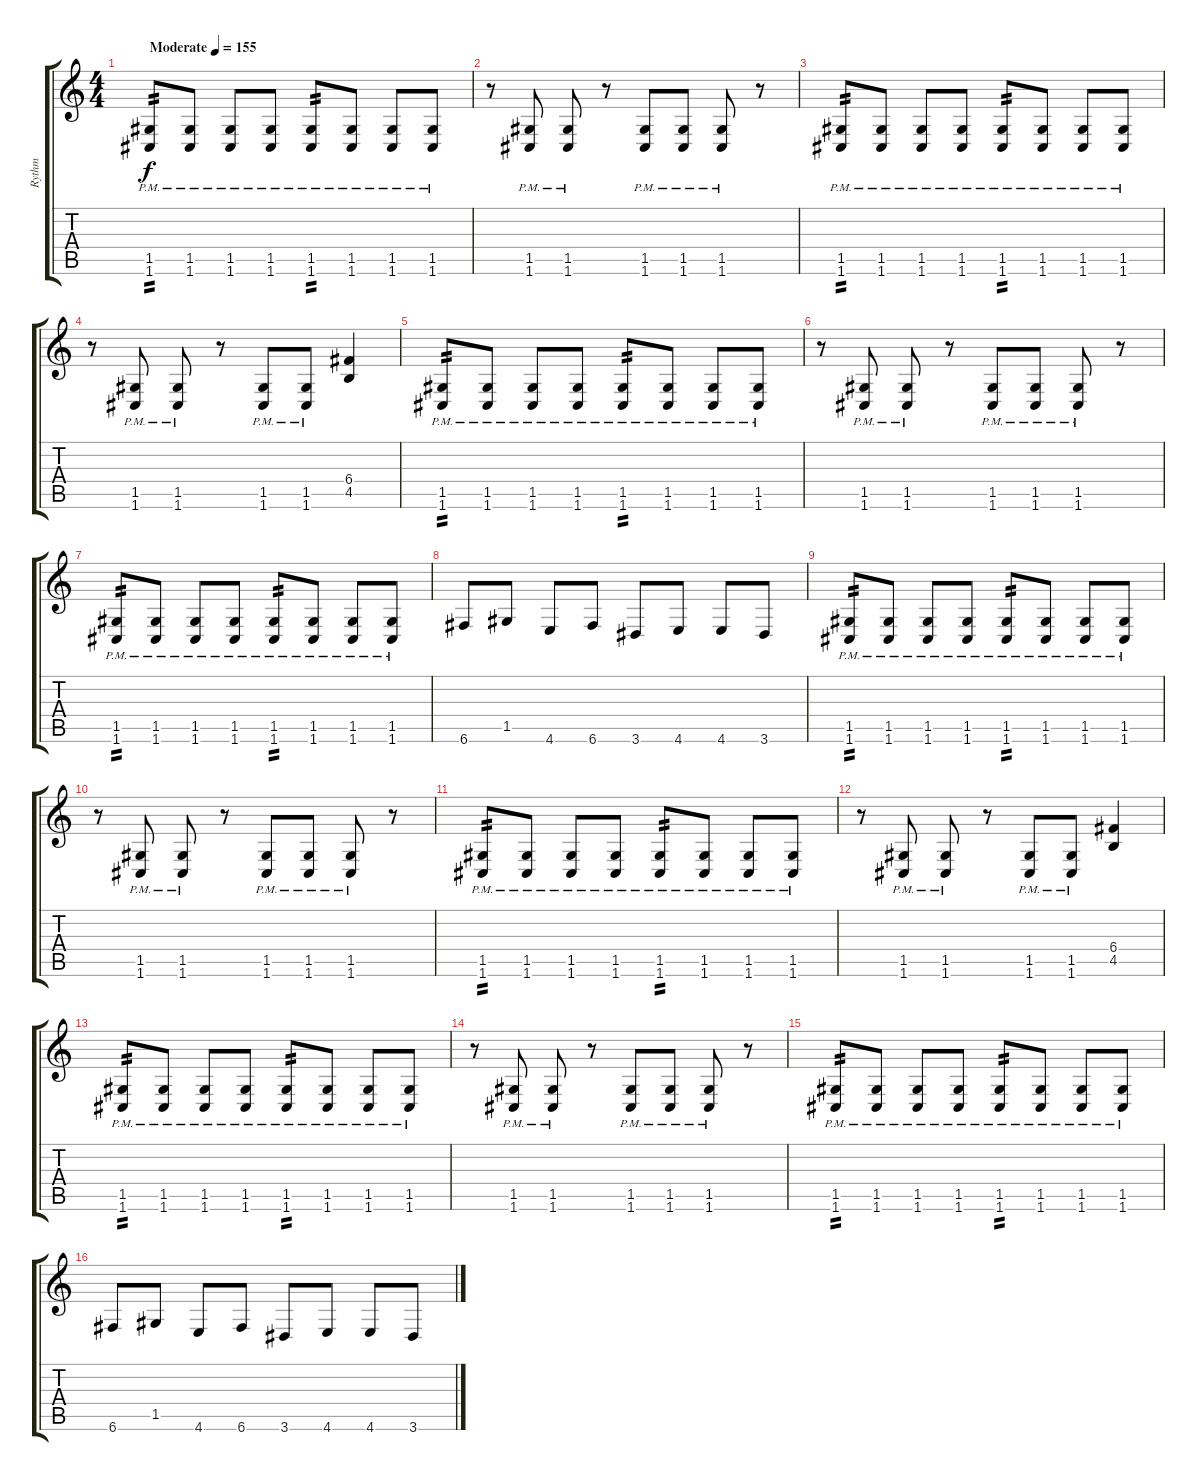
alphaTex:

\track ("Rythm" "Rythm") {instrument distortionguitar}
\staff {score tabs}
\tuning (D4 A3 F3 C3 G2 C2) {hide}
\ts (4 4)
\tempo (155 "Moderate")
\clef g2
\ks c
(1.5{pm} 1.6{pm}).8{tp 2 dy f instrument distortionguitar} (1.5{pm} 1.6{pm}).8 (1.5{pm} 1.6{pm}).8 (1.5{pm} 1.6{pm}).8 (1.5{pm} 1.6{pm}).8{tp 2} (1.5{pm} 1.6{pm}).8 (1.5{pm} 1.6{pm}).8 (1.5{pm} 1.6{pm}).8 |
r.8 (1.5{pm} 1.6{pm}).8 (1.5{pm} 1.6{pm}).8 r.8 (1.5{pm} 1.6{pm}).8 (1.5{pm} 1.6{pm}).8 (1.5{pm} 1.6{pm}).8 r.8 |
(1.5{pm} 1.6{pm}).8{tp 2} (1.5{pm} 1.6{pm}).8 (1.5{pm} 1.6{pm}).8 (1.5{pm} 1.6{pm}).8 (1.5{pm} 1.6{pm}).8{tp 2} (1.5{pm} 1.6{pm}).8 (1.5{pm} 1.6{pm}).8 (1.5{pm} 1.6{pm}).8 |
r.8 (1.5{pm} 1.6{pm}).8 (1.5{pm} 1.6{pm}).8 r.8 (1.5{pm} 1.6{pm}).8 (1.5{pm} 1.6{pm}).8 (6.4 4.5).4 |
(1.5{pm} 1.6{pm}).8{tp 2} (1.5{pm} 1.6{pm}).8 (1.5{pm} 1.6{pm}).8 (1.5{pm} 1.6{pm}).8 (1.5{pm} 1.6{pm}).8{tp 2} (1.5{pm} 1.6{pm}).8 (1.5{pm} 1.6{pm}).8 (1.5{pm} 1.6{pm}).8 |
r.8 (1.5{pm} 1.6{pm}).8 (1.5{pm} 1.6{pm}).8 r.8 (1.5{pm} 1.6{pm}).8 (1.5{pm} 1.6{pm}).8 (1.5{pm} 1.6{pm}).8 r.8 |
(1.5{pm} 1.6{pm}).8{tp 2} (1.5{pm} 1.6{pm}).8 (1.5{pm} 1.6{pm}).8 (1.5{pm} 1.6{pm}).8 (1.5{pm} 1.6{pm}).8{tp 2} (1.5{pm} 1.6{pm}).8 (1.5{pm} 1.6{pm}).8 (1.5{pm} 1.6{pm}).8 |
6.6.8 1.5.8 4.6.8 6.6.8 3.6.8 4.6.8 4.6.8 3.6.8 |
(1.5{pm} 1.6{pm}).8{tp 2} (1.5{pm} 1.6{pm}).8 (1.5{pm} 1.6{pm}).8 (1.5{pm} 1.6{pm}).8 (1.5{pm} 1.6{pm}).8{tp 2} (1.5{pm} 1.6{pm}).8 (1.5{pm} 1.6{pm}).8 (1.5{pm} 1.6{pm}).8 |
r.8 (1.5{pm} 1.6{pm}).8 (1.5{pm} 1.6{pm}).8 r.8 (1.5{pm} 1.6{pm}).8 (1.5{pm} 1.6{pm}).8 (1.5{pm} 1.6{pm}).8 r.8 |
(1.5{pm} 1.6{pm}).8{tp 2} (1.5{pm} 1.6{pm}).8 (1.5{pm} 1.6{pm}).8 (1.5{pm} 1.6{pm}).8 (1.5{pm} 1.6{pm}).8{tp 2} (1.5{pm} 1.6{pm}).8 (1.5{pm} 1.6{pm}).8 (1.5{pm} 1.6{pm}).8 |
r.8 (1.5{pm} 1.6{pm}).8 (1.5{pm} 1.6{pm}).8 r.8 (1.5{pm} 1.6{pm}).8 (1.5{pm} 1.6{pm}).8 (6.4 4.5).4 |
(1.5{pm} 1.6{pm}).8{tp 2} (1.5{pm} 1.6{pm}).8 (1.5{pm} 1.6{pm}).8 (1.5{pm} 1.6{pm}).8 (1.5{pm} 1.6{pm}).8{tp 2} (1.5{pm} 1.6{pm}).8 (1.5{pm} 1.6{pm}).8 (1.5{pm} 1.6{pm}).8 |
r.8 (1.5{pm} 1.6{pm}).8 (1.5{pm} 1.6{pm}).8 r.8 (1.5{pm} 1.6{pm}).8 (1.5{pm} 1.6{pm}).8 (1.5{pm} 1.6{pm}).8 r.8 |
(1.5{pm} 1.6{pm}).8{tp 2} (1.5{pm} 1.6{pm}).8 (1.5{pm} 1.6{pm}).8 (1.5{pm} 1.6{pm}).8 (1.5{pm} 1.6{pm}).8{tp 2} (1.5{pm} 1.6{pm}).8 (1.5{pm} 1.6{pm}).8 (1.5{pm} 1.6{pm}).8 |
6.6.8 1.5.8 4.6.8 6.6.8 3.6.8 4.6.8 4.6.8 3.6.8
